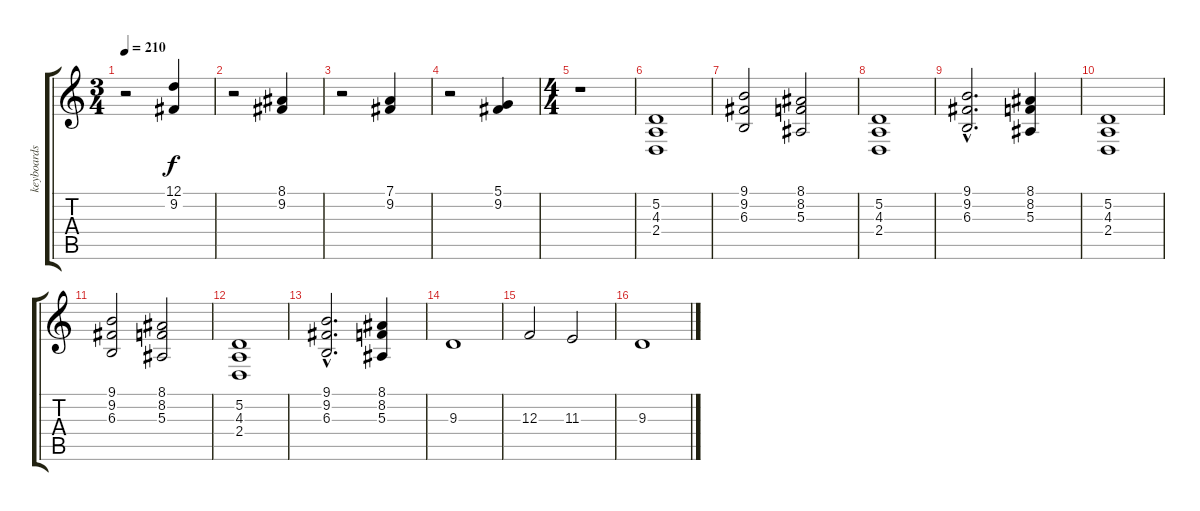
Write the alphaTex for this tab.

\track ("keyboards - Planman" "keyboards ") {instrument choiraahs}
\staff {score tabs}
\tuning (D4 A3 F3 C3 G2 D2) {hide}
\ts (3 4)
\tempo 210
\clef g2
\ks c
r.2{dy f} (12.1 9.2).4 |
r.2 (8.1 9.2).4 |
r.2 (7.1 9.2).4 |
r.2 (5.1 9.2).4 |
\ts (4 4)
r.1 |
(5.2 4.3 2.4).1 |
(9.1 9.2 6.3).2 (8.1 8.2 5.3).2 |
(5.2 4.3 2.4).1 |
(9.1{hac} 9.2{hac} 6.3{hac}).2{d} (8.1 8.2 5.3).4 |
(5.2 4.3 2.4).1 |
(9.1 9.2 6.3).2 (8.1 8.2 5.3).2 |
(5.2 4.3 2.4).1 |
(9.1{hac} 9.2{hac} 6.3{hac}).2{d} (8.1 8.2 5.3).4 |
9.3.1 |
12.3.2 11.3.2 |
9.3.1
